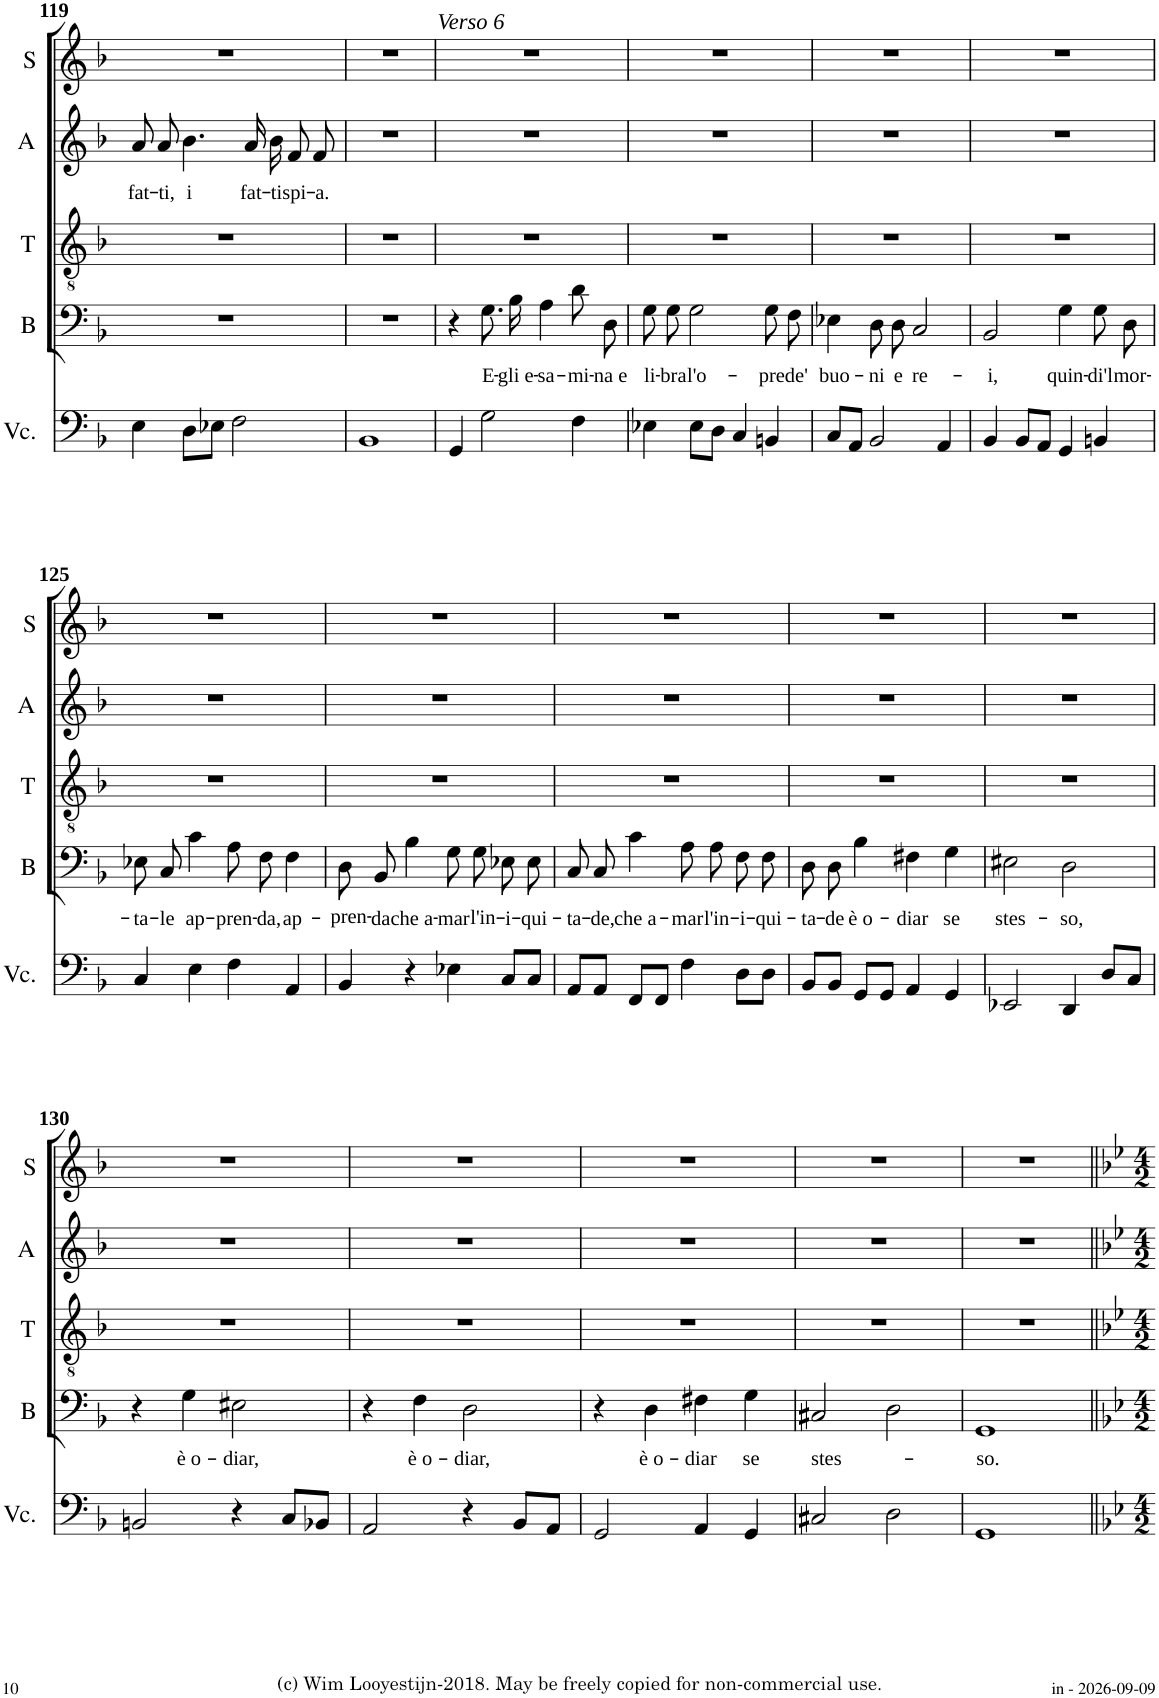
**kern	**kern	**text	**kern	**kern	**text	**kern
*part5	*part4	*part4	*part3	*part2	*part2	*part1
*staff5	*staff4	*staff4	*staff3	*staff2	*staff2	*staff1
*I"B.C.	*I"Basso	*	*I"Tenore	*I"Alto	*	*I"Canto
*	*I'B	*	*I'T	*I'A	*	*
!!LO:PB:g=z
*clefF4	*clefF4	*	*clefGv2	*clefG2	*	*clefG2
*k[b-]	*k[b-]	*	*k[b-]	*k[b-]	*	*k[b-]
*F:	*F:	*	*F:	*F:	*	*F:
*M4/4	*M4/4	*	*M4/4	*M4/4	*	*M4/4
*met(c)	*met(c)	*	*met(c)	*met(c)	*	*met(c)
=119	=119	=119	=119	=119	=119	=119
!	!	!	!	!	!LO:LY:b	!
4E\	1r	.	1r	8a/L	fat-	1r
!	!	!	!	!	!LO:LY:b	!
.	.	.	.	8a/J	-ti,	.
!	!	!	!	!	!LO:LY:b	!
8D\L	.	.	.	4.b-\	i	.
8E-X\J	.	.	.	.	.	.
2F\	.	.	.	.	.	.
!	!	!	!	!	!LO:LY:b	!
.	.	.	.	16a/LL	fat-	.
!	!	!	!	!	!LO:LY:b	!
.	.	.	.	16b-/JJ	-ti	.
!	!	!	!	!	!LO:LY:b	!
.	.	.	.	8f/L	spi-	.
!	!	!	!	!	!LO:LY:b	!
.	.	.	.	8f/J	-a.	.
=120	=120	=120	=120	=120	=120	=120
1BB-	1r	.	1r	1r	.	1r
=121	=121	=121	=121	=121	=121	=121
!	!	!	!	!	!	!LO:TX:a:i:t=Verso 6
4GG/	4r	.	1r	1r	.	1r
!	!	!LO:LY:b	!	!	!	!
2G\	8.G\L	E-	.	.	.	.
!	!	!LO:LY:b	!	!	!	!
.	16B-\Jk	gli e-	.	.	.	.
!	!	!LO:LY:b	!	!	!	!
.	4A\	-sa-	.	.	.	.
!	!	!LO:LY:b	!	!	!	!
4F\	8d\L	-mi-	.	.	.	.
!	!	!LO:LY:b	!	!	!	!
.	8D\J	na e	.	.	.	.
=122	=122	=122	=122	=122	=122	=122
!	!	!LO:LY:b	!	!	!	!
4E-X\	8G\L	li-	1r	1r	.	1r
!	!	!LO:LY:b	!	!	!	!
.	8G\J	-bra	.	.	.	.
!	!	!LO:LY:b	!	!	!	!
8E-\L	2G\	l'o-	.	.	.	.
8D\J	.	.	.	.	.	.
4C/	.	.	.	.	.	.
!	!	!LO:LY:b	!	!	!	!
4BBn/	8G\L	-pre	.	.	.	.
!	!	!LO:LY:b	!	!	!	!
.	8F\J	de'	.	.	.	.
=123	=123	=123	=123	=123	=123	=123
!	!	!LO:LY:b	!	!	!	!
8C/L	4E-X\	buo-	1r	1r	.	1r
8AA/J	.	.	.	.	.	.
!	!	!LO:LY:b	!	!	!	!
2BB-/	8D\L	-ni	.	.	.	.
!	!	!LO:LY:b	!	!	!	!
.	8D\J	e	.	.	.	.
!	!	!LO:LY:b	!	!	!	!
.	2C/	re-	.	.	.	.
4AA/	.	.	.	.	.	.
=124	=124	=124	=124	=124	=124	=124
!	!	!LO:LY:b	!	!	!	!
4BB-/	2BB-/	-i,	1r	1r	.	1r
8BB-/L	.	.	.	.	.	.
8AA/J	.	.	.	.	.	.
!	!	!LO:LY:b	!	!	!	!
4GG/	4G\	quin-	.	.	.	.
!	!	!LO:LY:b	!	!	!	!
4BBn/	8G\L	-di'l	.	.	.	.
!	!	!LO:LY:b	!	!	!	!
.	8D\J	mor-	.	.	.	.
!!LO:LB:g=z
=125	=125	=125	=125	=125	=125	=125
!	!	!LO:LY:b	!	!	!	!
4C/	8E-X\L	-ta-	1r	1r	.	1r
!	!	!LO:LY:b	!	!	!	!
.	8C\J	-le	.	.	.	.
!	!	!LO:LY:b	!	!	!	!
4E\	4c\	ap-	.	.	.	.
!	!	!LO:LY:b	!	!	!	!
4F\	8A\L	-pren-	.	.	.	.
!	!	!LO:LY:b	!	!	!	!
.	8F\J	-da,	.	.	.	.
!	!	!LO:LY:b	!	!	!	!
4AA/	4F\	ap-	.	.	.	.
=126	=126	=126	=126	=126	=126	=126
!	!	!LO:LY:b	!	!	!	!
4BB-/	8D/L	-pren-	1r	1r	.	1r
!	!	!LO:LY:b	!	!	!	!
.	8BB-/J	-da	.	.	.	.
!	!	!LO:LY:b	!	!	!	!
4r	4B-\	che a-	.	.	.	.
!	!	!LO:LY:b	!	!	!	!
4E-X\	8G\L	-mar	.	.	.	.
!	!	!LO:LY:b	!	!	!	!
.	8G\J	l'in-	.	.	.	.
!	!	!LO:LY:b	!	!	!	!
8C/L	8E-X\L	-i-	.	.	.	.
!	!	!LO:LY:b	!	!	!	!
8C/J	8E-\J	-qui-	.	.	.	.
=127	=127	=127	=127	=127	=127	=127
!	!	!LO:LY:b	!	!	!	!
8AA/L	8C/L	-ta-	1r	1r	.	1r
!	!	!LO:LY:b	!	!	!	!
8AA/J	8C/J	-de,	.	.	.	.
!	!	!LO:LY:b	!	!	!	!
8FF/L	4c\	che a-	.	.	.	.
8FF/J	.	.	.	.	.	.
!	!	!LO:LY:b	!	!	!	!
4F\	8A\L	-mar	.	.	.	.
!	!	!LO:LY:b	!	!	!	!
.	8A\J	l'in-	.	.	.	.
!	!	!LO:LY:b	!	!	!	!
8D\L	8F\L	-i-	.	.	.	.
!	!	!LO:LY:b	!	!	!	!
8D\J	8F\J	-qui-	.	.	.	.
=128	=128	=128	=128	=128	=128	=128
!	!	!LO:LY:b	!	!	!	!
8BB-/L	8D\L	-ta-	1r	1r	.	1r
!	!	!LO:LY:b	!	!	!	!
8BB-/J	8D\J	-de	.	.	.	.
!	!	!LO:LY:b	!	!	!	!
8GG/L	4B-\	è o-	.	.	.	.
8GG/J	.	.	.	.	.	.
!	!	!LO:LY:b	!	!	!	!
4AA/	4F#X\	-diar	.	.	.	.
!	!	!LO:LY:b	!	!	!	!
4GG/	4G\	se	.	.	.	.
=129	=129	=129	=129	=129	=129	=129
!	!	!LO:LY:b	!	!	!	!
2EE-X/	2E#X\	stes-	1r	1r	.	1r
!	!	!LO:LY:b	!	!	!	!
4DD/	2D\	-so,	.	.	.	.
8D/L	.	.	.	.	.	.
8C/J	.	.	.	.	.	.
!!LO:LB:g=z
=130	=130	=130	=130	=130	=130	=130
2BBn/	4r	.	1r	1r	.	1r
!	!	!LO:LY:b	!	!	!	!
.	4G\	è o-	.	.	.	.
!	!	!LO:LY:b	!	!	!	!
4r	2E#X\	-diar,	.	.	.	.
8C/L	.	.	.	.	.	.
8BB-X/J	.	.	.	.	.	.
=131	=131	=131	=131	=131	=131	=131
2AA/	4r	.	1r	1r	.	1r
!	!	!LO:LY:b	!	!	!	!
.	4F\	è o-	.	.	.	.
!	!	!LO:LY:b	!	!	!	!
4r	2D\	-diar,	.	.	.	.
8BB-/L	.	.	.	.	.	.
8AA/J	.	.	.	.	.	.
=132	=132	=132	=132	=132	=132	=132
2GG/	4r	.	1r	1r	.	1r
!	!	!LO:LY:b	!	!	!	!
.	4D\	è o-	.	.	.	.
!	!	!LO:LY:b	!	!	!	!
4AA/	4F#X\	-diar	.	.	.	.
!	!	!LO:LY:b	!	!	!	!
4GG/	4G\	se	.	.	.	.
=133	=133	=133	=133	=133	=133	=133
!	!	!LO:LY:b	!	!	!	!
2C#X/	2C#X/	stes-	1r	1r	.	1r
2D\	2D\	.	.	.	.	.
=134	=134	=134	=134	=134	=134	=134
!	!	!LO:LY:b	!	!	!	!
1GG	1GG	-so.	1r	1r	.	1r
=||	=||	=||	=||	=||	=||	=||
*-	*-	*-	*-	*-	*-	*-
